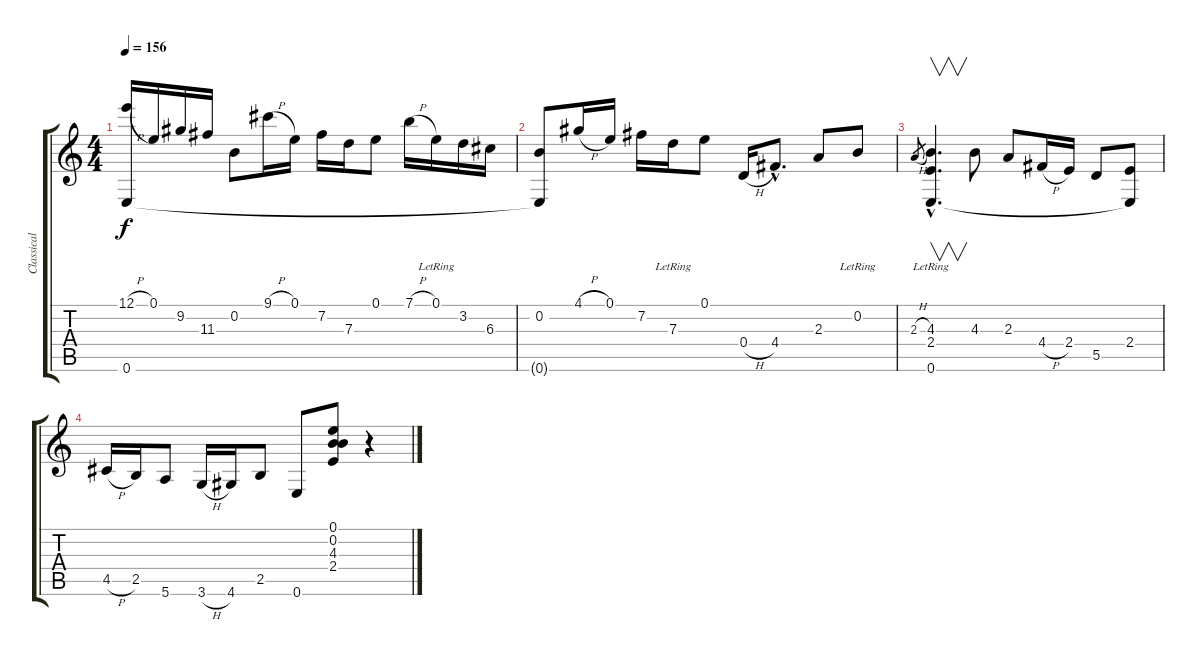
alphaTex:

\track ("Classical Guitar" "Classical ") {instrument acousticguitarnylon}
\staff {score tabs}
\tuning (E4 B3 G3 D3 A2 E2) {hide}
\ts (4 4)
\tempo 156
\clef g2
\ks c
(12.1{h} 0.6).16{dy f} 0.1.16 9.2.16 11.3.16 0.2.8 9.1{h}.16 0.1.16 7.2.16 7.3.16 0.1.8 7.1{h}.16 0.1{lr}.16 3.2.16 6.3.16 |
(0.2 0.6{t}).8 4.1{h}.16 0.1.16 7.2.16 7.3{lr}.16 0.1.8 0.4{h}.16 4.4{hac}.8{d} 2.3.8 0.2{lr}.8 |
2.3{h}.8{gr} (4.3{hac} 2.4{hac} 0.6{hac lr}).4{v d} 4.3.8 2.3.8 4.4{h}.16 2.4.16 5.5.8 (2.4 0.6{t}).8 |
4.5{h}.16 2.5.16 5.6.8 3.6{h}.16 4.6.16 2.5.8 0.6.8 (0.1 0.2 4.3 2.4).8 r.4
